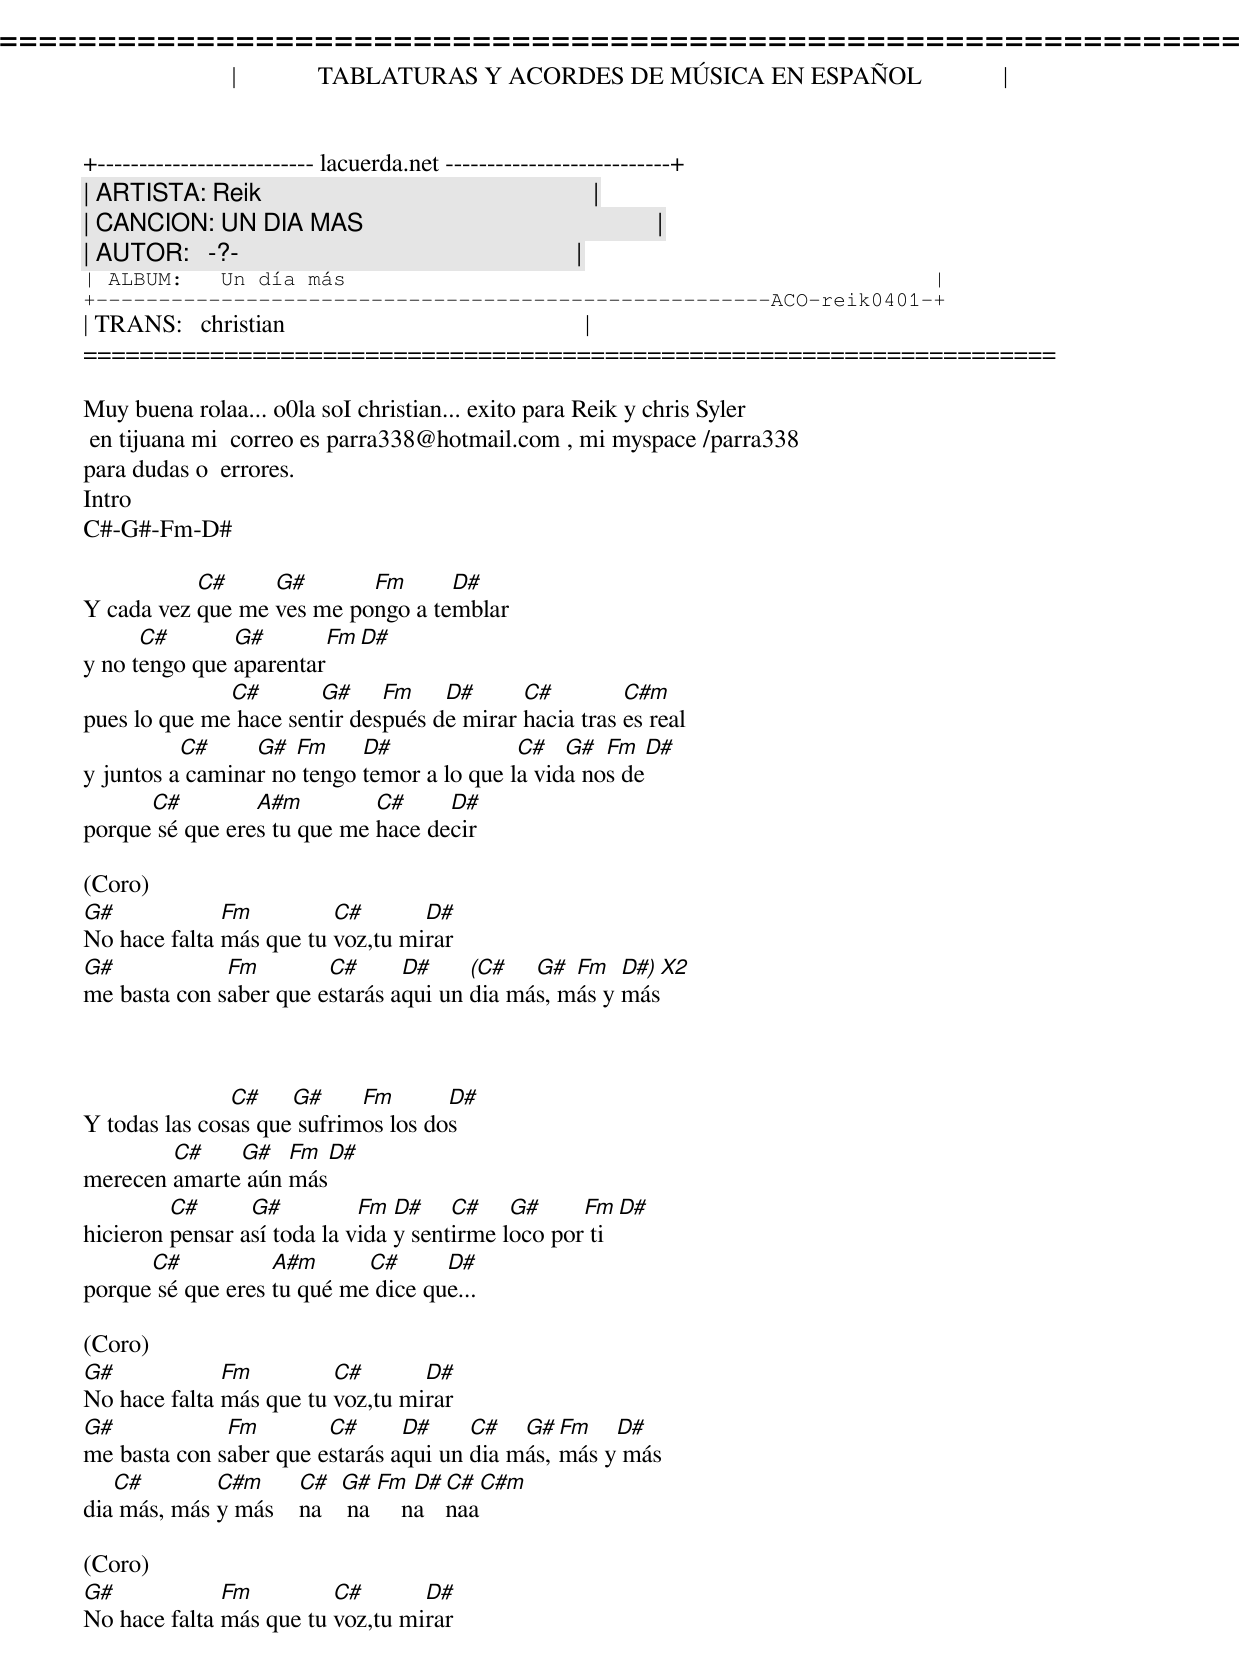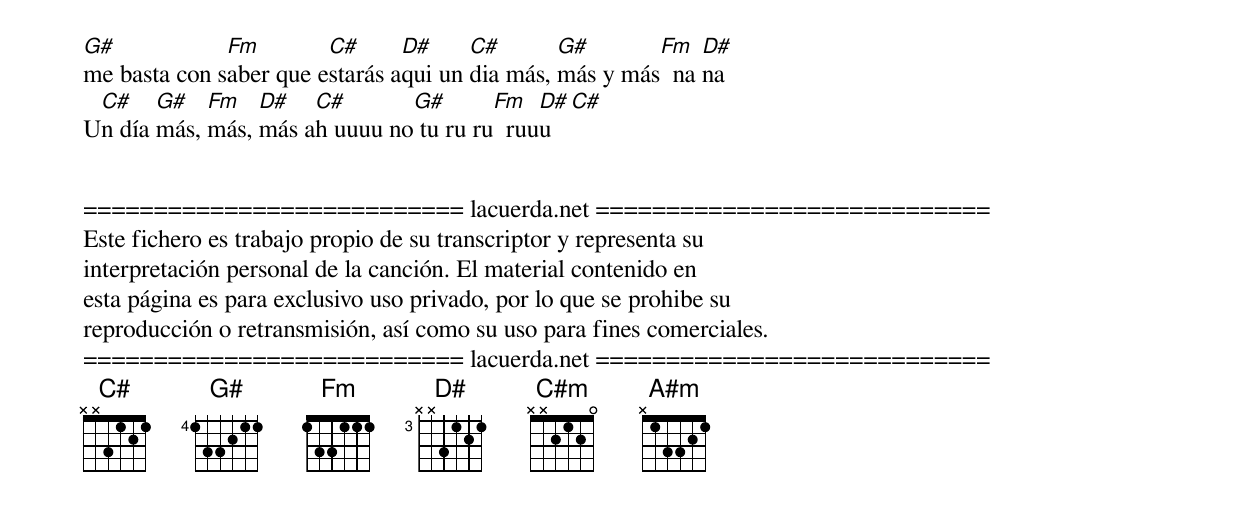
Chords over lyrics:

=====================================================================
|             TABLATURAS Y ACORDES DE MÚSICA EN ESPAÑOL             |
+-------------------------- lacuerda.net ---------------------------+
| ARTISTA: Reik                                                     |
| CANCION: UN DIA MAS                                               |
| AUTOR:   -?-                                                      |
| ALBUM:   Un día más                                               |
+------------------------------------------------------ACO-reik0401-+
| TRANS:   christian                                                |
=====================================================================

Muy buena rolaa... o0la soI christian... exito para Reik y chris Syler
 en tijuana mi  correo es parra338@hotmail.com , mi myspace /parra338
para dudas o  errores.
Intro
C#-G#-Fm-D#

           C#     G#       Fm      D#
Y cada vez que me ves me pongo a temblar
      C#       G#        Fm    D#
y no tengo que aparentar
              C#       G#     Fm    D#      C#         C#m
pues lo que me hace sentir después de mirar hacia tras es real
          C#     G#  Fm     D#              C#   G#  Fm   D#
y juntos a caminar no tengo temor a lo que la vida nos de
      C#         A#m         C#     D#
porque sé que eres tu que me hace decir

(Coro)
G#            Fm         C#       D#
No hace falta más que tu voz,tu mirar
G#            Fm        C#      D#     (C#   G#  Fm   D#) X2
me basta con saber que estarás aqui un dia más, más y más



               C#    G#     Fm       D#
Y todas las cosas que sufrimos los dos
        C#    G#   Fm  D#
merecen amarte aún más
         C#      G#          Fm  D#    C#    G#     Fm   D#
hicieron pensar así toda la vida y sentirme loco por ti
      C#           A#m      C#      D#
porque sé que eres tu qué me dice que...

(Coro)
G#            Fm         C#       D#
No hace falta más que tu voz,tu mirar
G#            Fm        C#      D#     C#   G#  Fm   D#
me basta con saber que estarás aqui un dia más, más y más
   C#        C#m      C#   G#  Fm   D#  C#  C#m
dia más, más y más    na    na     na   naa

(Coro)
G#            Fm         C#       D#
No hace falta más que tu voz,tu mirar
G#            Fm        C#      D#     C#       G#       Fm   D#
me basta con saber que estarás aqui un dia más, más y más  na na
 C#    G#   Fm   D#   C#       G#       Fm   D#   C#
Un día más, más, más ah uuuu no tu ru ru  ruuu


=========================== lacuerda.net ============================
Este fichero es trabajo propio de su transcriptor y representa su
interpretación personal de la canción. El material contenido en
esta página es para exclusivo uso privado, por lo que se prohibe su
reproducción o retransmisión, así como su uso para fines comerciales.
=========================== lacuerda.net ============================
